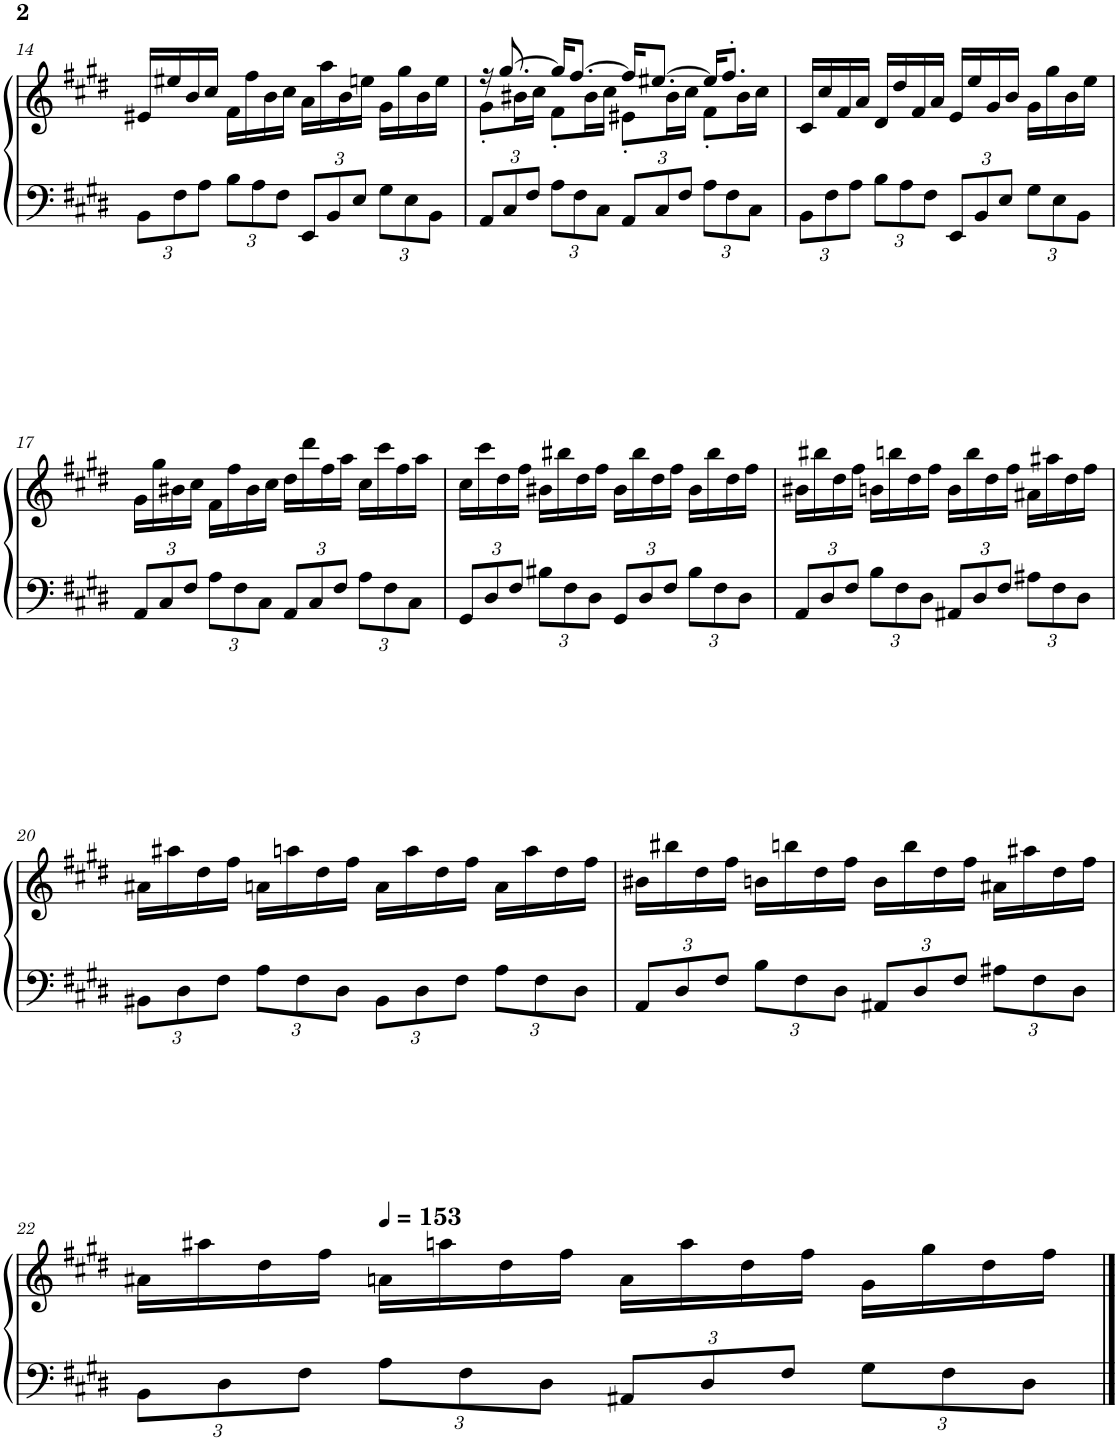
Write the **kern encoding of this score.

**kern	**kern
*part1	*part1
*staff2	*staff1
*I"Piano	*
*I'Pno.	*
!!LO:PB:g=z
*clefF4	*clefG2
*k[f#c#g#d#]	*k[f#c#g#d#]
*M4/4	*M4/4
*Xbrackettup	*
=14	=14
12BB\L	16e#X/LL
.	16ee#X/
12F#\	.
.	16b/
12A\J	.
.	16cc#/JJ
12B\L	16f#\LL
.	16ff#\
12A\	.
.	16b\
12F#\J	.
.	16cc#\JJ
12EE/L	16a\LL
.	16aa\
12BB/	.
.	16b\
12E/J	.
.	16een\JJ
12G#\L	16g#\LL
.	16gg#\
12E\	.
.	16b\
12BB\J	.
.	16ee\JJ
=15	=15
*	*^
12AA/L	16r	8g#'\L
.	[8.gg#/	.
12C#/	.	.
.	.	16b#X\L
12F#/J	.	.
.	.	16cc#\JJ
12A\L	16gg#/KL]	8f#'\L
.	[8.ff#/J	.
12F#\	.	.
.	.	16b#\L
12C#\J	.	.
.	.	16cc#\JJ
12AA/L	16ff#/KL]	8e#X'\L
.	[8.ee#X/J	.
12C#/	.	.
.	.	16b#\L
12F#/J	.	.
.	.	16cc#\JJ
12A\L	16ee#/KL]	8f#'\L
.	8.ff#'/J	.
12F#\	.	.
.	.	16b#\L
12C#\J	.	.
.	.	16cc#\JJ
*	*v	*v
=16	=16
12BB\L	16c#/LL
.	16cc#/
12F#\	.
.	16f#/
12A\J	.
.	16a/JJ
12B\L	16d#/LL
.	16dd#/
12A\	.
.	16f#/
12F#\J	.
.	16a/JJ
12EE/L	16e/LL
.	16ee/
12BB/	.
.	16g#/
12E/J	.
.	16b/JJ
12G#\L	16g#\LL
.	16gg#\
12E\	.
.	16b\
12BB\J	.
.	16ee\JJ
!!LO:LB:g=z
=17	=17
12AA/L	16g#\LL
.	16gg#\
12C#/	.
.	16b#X\
12F#/J	.
.	16cc#\JJ
12A\L	16f#\LL
.	16ff#\
12F#\	.
.	16b#\
12C#\J	.
.	16cc#\JJ
12AA/L	16dd#\LL
.	16ddd#\
12C#/	.
.	16ff#\
12F#/J	.
.	16aa\JJ
12A\L	16cc#\LL
.	16ccc#\
12F#\	.
.	16ff#\
12C#\J	.
.	16aa\JJ
=18	=18
12GG#/L	16cc#\LL
.	16ccc#\
12D#/	.
.	16dd#\
12F#/J	.
.	16ff#\JJ
12B#X\L	16b#X\LL
.	16bb#X\
12F#\	.
.	16dd#\
12D#\J	.
.	16ff#\JJ
12GG#/L	16b#\LL
.	16bb#\
12D#/	.
.	16dd#\
12F#/J	.
.	16ff#\JJ
12B#\L	16b#\LL
.	16bb#\
12F#\	.
.	16dd#\
12D#\J	.
.	16ff#\JJ
=19	=19
12AA/L	16b#X\LL
.	16bb#X\
12D#/	.
.	16dd#\
12F#/J	.
.	16ff#\JJ
12B\L	16bn\LL
.	16bbn\
12F#\	.
.	16dd#\
12D#\J	.
.	16ff#\JJ
12AA#X/L	16b\LL
.	16bb\
12D#/	.
.	16dd#\
12F#/J	.
.	16ff#\JJ
12A#X\L	16a#X\LL
.	16aa#X\
12F#\	.
.	16dd#\
12D#\J	.
.	16ff#\JJ
!!LO:LB:g=z
=20	=20
12BB#X\L	16a#X\LL
.	16aa#X\
12D#\	.
.	16dd#\
12F#\J	.
.	16ff#\JJ
12A\L	16an\LL
.	16aan\
12F#\	.
.	16dd#\
12D#\J	.
.	16ff#\JJ
12BB#\L	16a\LL
.	16aa\
12D#\	.
.	16dd#\
12F#\J	.
.	16ff#\JJ
12A\L	16a\LL
.	16aa\
12F#\	.
.	16dd#\
12D#\J	.
.	16ff#\JJ
=21	=21
12AA/L	16b#X\LL
.	16bb#X\
12D#/	.
.	16dd#\
12F#/J	.
.	16ff#\JJ
12B\L	16bn\LL
.	16bbn\
12F#\	.
.	16dd#\
12D#\J	.
.	16ff#\JJ
12AA#X/L	16b\LL
.	16bb\
12D#/	.
.	16dd#\
12F#/J	.
.	16ff#\JJ
12A#X\L	16a#X\LL
.	16aa#X\
12F#\	.
.	16dd#\
12D#\J	.
.	16ff#\JJ
!!LO:LB:g=z
=22	=22
12BB\L	16a#X\LL
.	16aa#X\
12D#\	.
.	16dd#\
12F#\J	.
.	16ff#\JJ
*	*MM153
12A\L	16an\LL
.	16aan\
12F#\	.
.	16dd#\
12D#\J	.
.	16ff#\JJ
12AA#X/L	16a\LL
.	16aa\
12D#/	.
.	16dd#\
12F#/J	.
.	16ff#\JJ
12G#\L	16g#\LL
.	16gg#\
12F#\	.
.	16dd#\
12D#\J	.
.	16ff#\JJ
==	==
*-	*-
